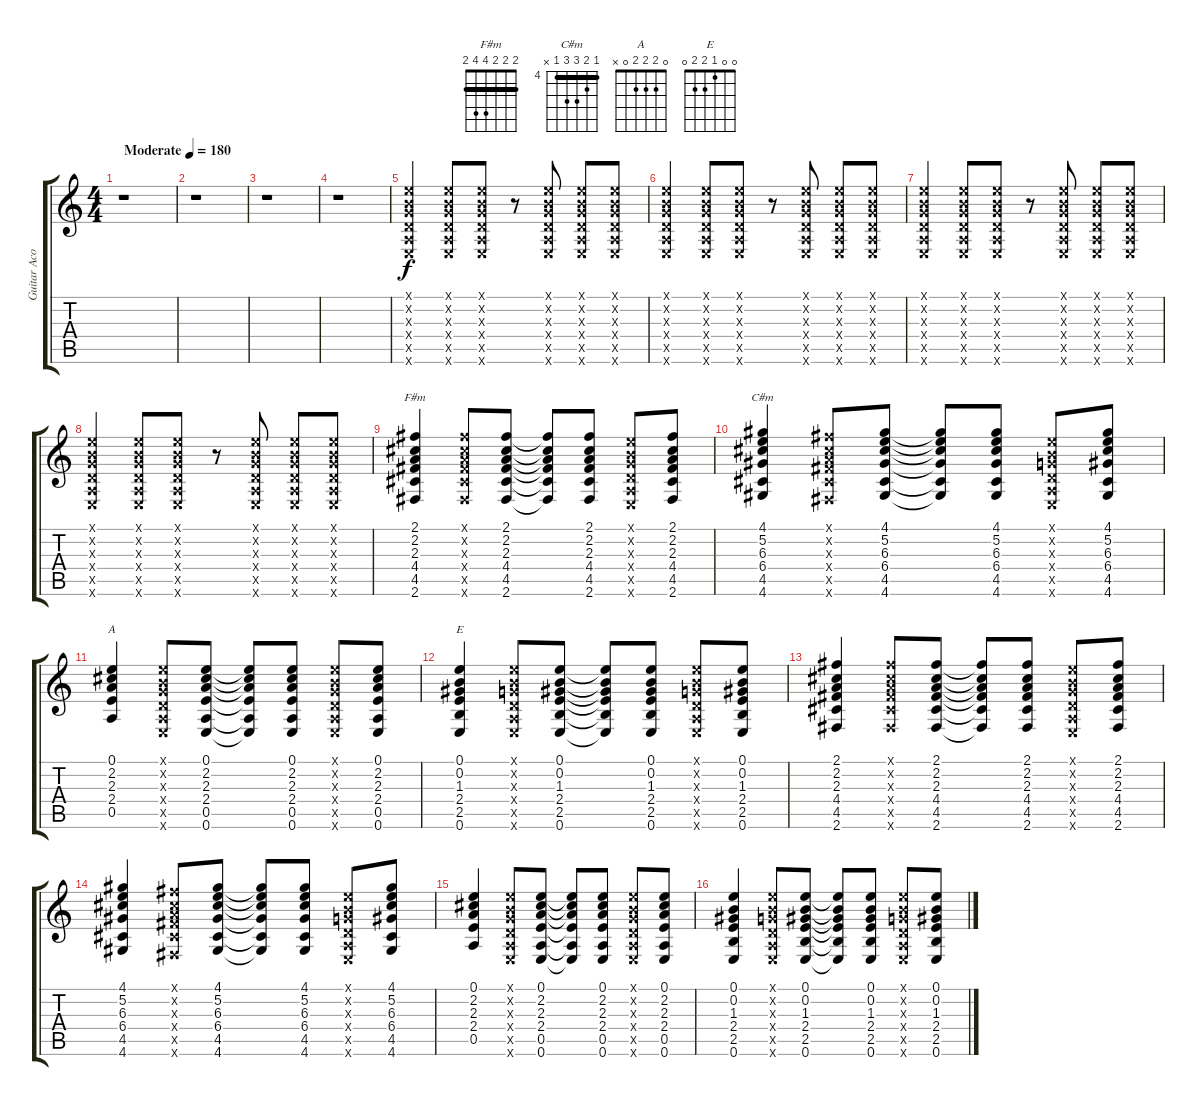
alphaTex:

\track ("Guitar Acoustic " "Guitar Aco") {instrument acousticguitarsteel}
\staff {score tabs}
\tuning (E4 B3 G3 D3 A2 E2) {hide}
\chord ("F#m" 2 2 2 4 4 2) {barre 2}
\chord ("C#m" 4 5 6 6 4 x) {firstfret 4 barre 4}
\chord ("A" 0 2 2 2 0 x)
\chord ("E" 0 0 1 2 2 0)
\ts (4 4)
\tempo (180 "Moderate")
\clef g2
\ks c
r.1{dy f instrument acousticguitarsteel} |
r.1 |
r.1 |
r.1 |
(0.1{x} 0.2{x} 0.3{x} 0.4{x} 0.5{x} 0.6{x}).4 (0.1{x} 0.2{x} 0.3{x} 0.4{x} 0.5{x} 0.6{x}).8 (0.1{x} 0.2{x} 0.3{x} 0.4{x} 0.5{x} 0.6{x}).8 r.8 (0.1{x} 0.2{x} 0.3{x} 0.4{x} 0.5{x} 0.6{x}).8 (0.1{x} 0.2{x} 0.3{x} 0.4{x} 0.5{x} 0.6{x}).8 (0.1{x} 0.2{x} 0.3{x} 0.4{x} 0.5{x} 0.6{x}).8 |
(0.1{x} 0.2{x} 0.3{x} 0.4{x} 0.5{x} 0.6{x}).4 (0.1{x} 0.2{x} 0.3{x} 0.4{x} 0.5{x} 0.6{x}).8 (0.1{x} 0.2{x} 0.3{x} 0.4{x} 0.5{x} 0.6{x}).8 r.8 (0.1{x} 0.2{x} 0.3{x} 0.4{x} 0.5{x} 0.6{x}).8 (0.1{x} 0.2{x} 0.3{x} 0.4{x} 0.5{x} 0.6{x}).8 (0.1{x} 0.2{x} 0.3{x} 0.4{x} 0.5{x} 0.6{x}).8 |
(0.1{x} 0.2{x} 0.3{x} 0.4{x} 0.5{x} 0.6{x}).4 (0.1{x} 0.2{x} 0.3{x} 0.4{x} 0.5{x} 0.6{x}).8 (0.1{x} 0.2{x} 0.3{x} 0.4{x} 0.5{x} 0.6{x}).8 r.8 (0.1{x} 0.2{x} 0.3{x} 0.4{x} 0.5{x} 0.6{x}).8 (0.1{x} 0.2{x} 0.3{x} 0.4{x} 0.5{x} 0.6{x}).8 (0.1{x} 0.2{x} 0.3{x} 0.4{x} 0.5{x} 0.6{x}).8 |
(0.1{x} 0.2{x} 0.3{x} 0.4{x} 0.5{x} 0.6{x}).4 (0.1{x} 0.2{x} 0.3{x} 0.4{x} 0.5{x} 0.6{x}).8 (0.1{x} 0.2{x} 0.3{x} 0.4{x} 0.5{x} 0.6{x}).8 r.8 (0.1{x} 0.2{x} 0.3{x} 0.4{x} 0.5{x} 0.6{x}).8 (0.1{x} 0.2{x} 0.3{x} 0.4{x} 0.5{x} 0.6{x}).8 (0.1{x} 0.2{x} 0.3{x} 0.4{x} 0.5{x} 0.6{x}).8 |
(2.1 2.2 2.3 4.4 4.5 2.6).4{ch "F#m"} (2.1{x} 2.2{x} 2.3{x} 4.4{x} 4.5{x} 2.6{x}).8 (2.1 2.2 2.3 4.4 4.5 2.6).8 (2.1{t} 2.2{t} 2.3{t} 4.4{t} 4.5{t} 2.6{t}).8 (2.1 2.2 2.3 4.4 4.5 2.6).8 (0.1{x} 0.2{x} 0.3{x} 0.4{x} 0.5{x} 0.6{x}).8 (2.1 2.2 2.3 4.4 4.5 2.6).8 |
(4.1 5.2 6.3 6.4 4.5 4.6).4{ch "C#m"} (2.1{x} 2.2{x} 2.3{x} 4.4{x} 4.5{x} 2.6{x}).8 (4.1 5.2 6.3 6.4 4.5 4.6).8 (4.1{t} 5.2{t} 6.3{t} 6.4{t} 4.5{t} 4.6{t}).8 (4.1 5.2 6.3 6.4 4.5 4.6).8 (0.1{x} 0.2{x} 0.3{x} 0.4{x} 0.5{x} 0.6{x}).8 (4.1 5.2 6.3 6.4 4.5 4.6).8 |
(0.1 2.2 2.3 2.4 0.5).4{ch "A"} (0.1{x} 0.2{x} 0.3{x} 0.4{x} 0.5{x} 0.6{x}).8 (0.1 2.2 2.3 2.4 0.5 0.6).8 (0.1{t} 2.2{t} 2.3{t} 2.4{t} 0.5{t} 0.6{t}).8 (0.1 2.2 2.3 2.4 0.5 0.6).8 (0.1{x} 0.2{x} 0.3{x} 0.4{x} 0.5{x} 0.6{x}).8 (0.1 2.2 2.3 2.4 0.5 0.6).8 |
(0.1 0.2 1.3 2.4 2.5 0.6).4{ch "E"} (0.1{x} 0.2{x} 0.3{x} 0.4{x} 0.5{x} 0.6{x}).8 (0.1 0.2 1.3 2.4 2.5 0.6).8 (0.1{t} 0.2{t} 1.3{t} 2.4{t} 2.5{t} 0.6{t}).8 (0.1 0.2 1.3 2.4 2.5 0.6).8 (0.1{x} 0.2{x} 0.3{x} 0.4{x} 0.5{x} 0.6{x}).8 (0.1 0.2 1.3 2.4 2.5 0.6).8 |
(2.1 2.2 2.3 4.4 4.5 2.6).4 (2.1{x} 2.2{x} 2.3{x} 4.4{x} 4.5{x} 2.6{x}).8 (2.1 2.2 2.3 4.4 4.5 2.6).8 (2.1{t} 2.2{t} 2.3{t} 4.4{t} 4.5{t} 2.6{t}).8 (2.1 2.2 2.3 4.4 4.5 2.6).8 (0.1{x} 0.2{x} 0.3{x} 0.4{x} 0.5{x} 0.6{x}).8 (2.1 2.2 2.3 4.4 4.5 2.6).8 |
(4.1 5.2 6.3 6.4 4.5 4.6).4 (2.1{x} 2.2{x} 2.3{x} 4.4{x} 4.5{x} 2.6{x}).8 (4.1 5.2 6.3 6.4 4.5 4.6).8 (4.1{t} 5.2{t} 6.3{t} 6.4{t} 4.5{t} 4.6{t}).8 (4.1 5.2 6.3 6.4 4.5 4.6).8 (0.1{x} 0.2{x} 0.3{x} 0.4{x} 0.5{x} 0.6{x}).8 (4.1 5.2 6.3 6.4 4.5 4.6).8 |
(0.1 2.2 2.3 2.4 0.5).4 (0.1{x} 0.2{x} 0.3{x} 0.4{x} 0.5{x} 0.6{x}).8 (0.1 2.2 2.3 2.4 0.5 0.6).8 (0.1{t} 2.2{t} 2.3{t} 2.4{t} 0.5{t} 0.6{t}).8 (0.1 2.2 2.3 2.4 0.5 0.6).8 (0.1{x} 0.2{x} 0.3{x} 0.4{x} 0.5{x} 0.6{x}).8 (0.1 2.2 2.3 2.4 0.5 0.6).8 |
(0.1 0.2 1.3 2.4 2.5 0.6).4 (0.1{x} 0.2{x} 0.3{x} 0.4{x} 0.5{x} 0.6{x}).8 (0.1 0.2 1.3 2.4 2.5 0.6).8 (0.1{t} 0.2{t} 1.3{t} 2.4{t} 2.5{t} 0.6{t}).8 (0.1 0.2 1.3 2.4 2.5 0.6).8 (0.1{x} 0.2{x} 0.3{x} 0.4{x} 0.5{x} 0.6{x}).8 (0.1 0.2 1.3 2.4 2.5 0.6).8
